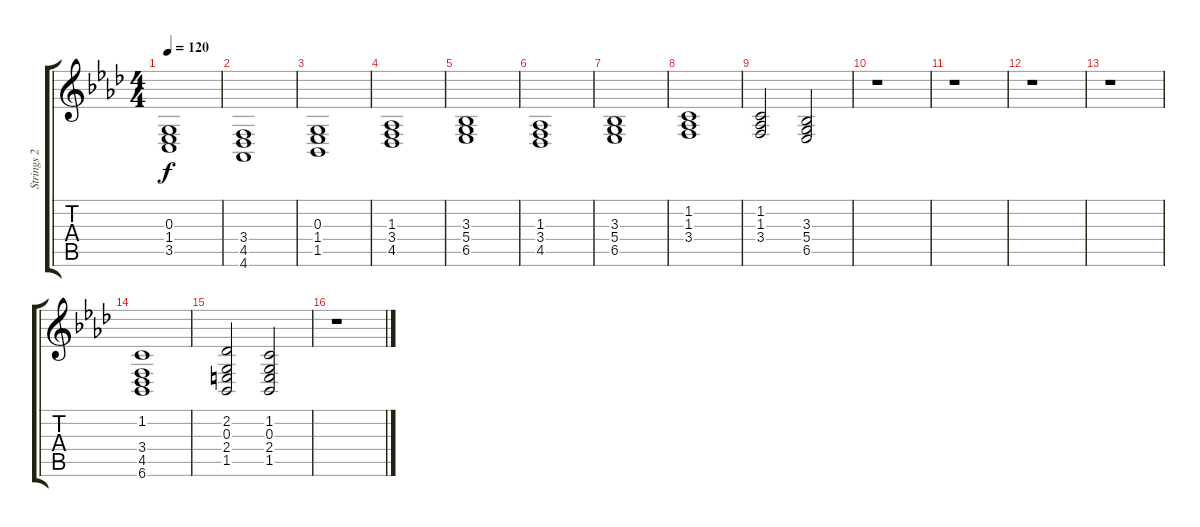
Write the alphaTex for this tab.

\track ("Strings 2" "Strings 2") {instrument stringensemble1}
\staff {score tabs}
\tuning (E4 B3 G3 D3 A2 E2) {hide}
\ts (4 4)
\tempo 120
\clef g2
\ks ab
(0.3{t} 1.4{t} 3.5{t}).1{dy f} |
(3.4 4.5 4.6).1 |
(0.3 1.4 1.5).1 |
(1.3 3.4 4.5).1 |
(3.3 5.4 6.5).1 |
(1.3 3.4 4.5).1 |
(3.3 5.4 6.5).1 |
(1.2 1.3 3.4).1 |
(1.2 1.3 3.4).2 (3.3 5.4 6.5).2 |
r.1 |
r.1 |
r.1 |
r.1 |
(1.2 3.4 4.5 6.6).1 |
(2.2 0.3 2.4 1.5).2 (1.2 0.3 2.4 1.5).2 |
r.1
